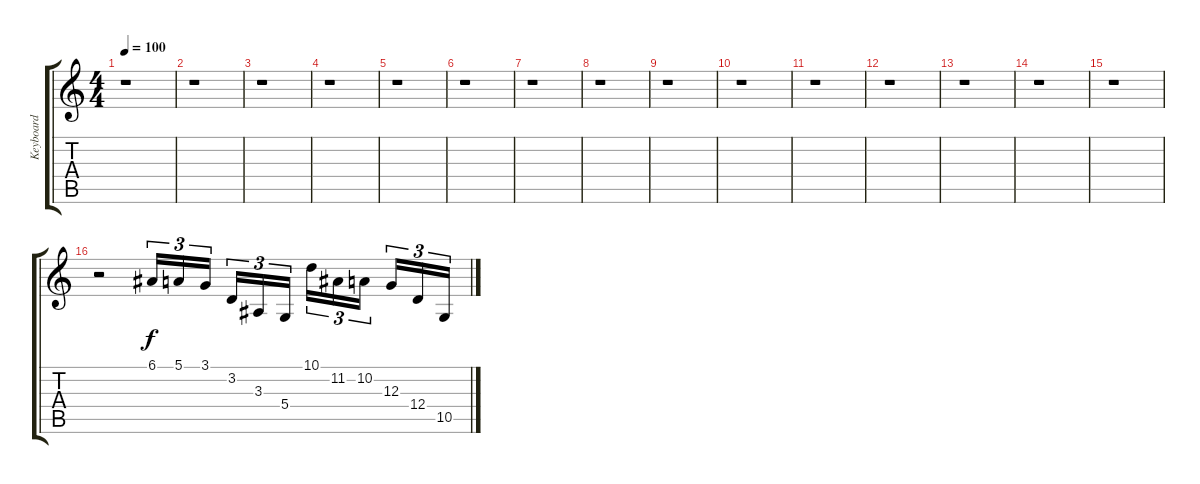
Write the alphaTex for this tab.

\track ("Keyboard" "Keyboard") {instrument musicbox}
\staff {score tabs}
\tuning (E4 B3 G3 D3 A2 E2) {hide}
\ts (4 4)
\tempo 100
\clef g2
\ks c
r.1{dy f} |
r.1 |
r.1 |
r.1 |
r.1 |
r.1 |
r.1 |
r.1 |
r.1 |
r.1 |
r.1 |
r.1 |
r.1 |
r.1 |
r.1 |
r.2 6.1.16{tu (3 2)} 5.1.16{tu (3 2)} 3.1.16{tu (3 2)} 3.2.16{tu (3 2)} 3.3.16{tu (3 2)} 5.4.16{tu (3 2)} 10.1.16{tu (3 2)} 11.2.16{tu (3 2)} 10.2.16{tu (3 2)} 12.3.16{tu (3 2)} 12.4.16{tu (3 2)} 10.5.16{tu (3 2)}
